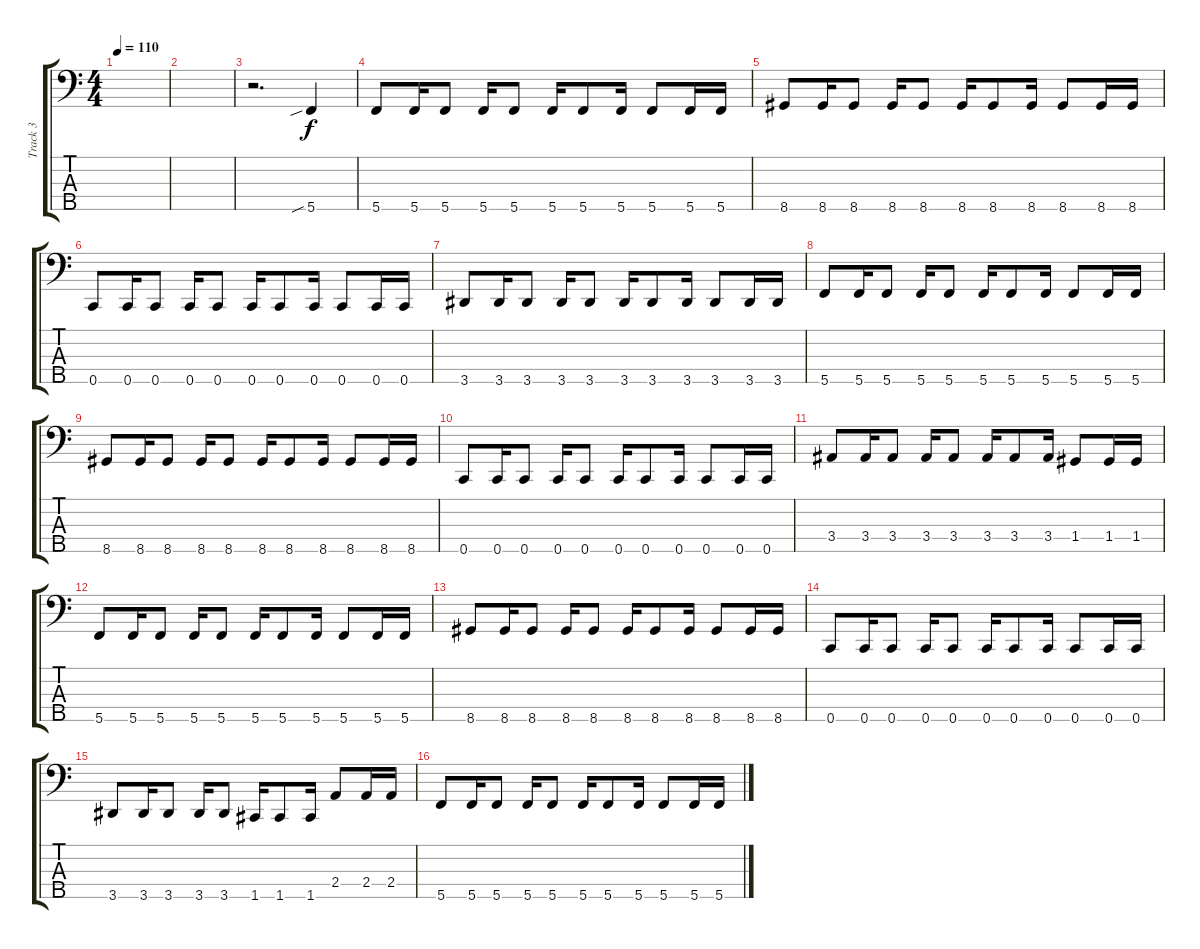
\track ("Track 3" "Track 3") {instrument electricbassfinger}
\staff {score tabs}
\tuning (A2 F2 C2 G1 C1) {hide}
\ts (4 4)
\tempo 110
\clef f4
\ks c
|
|
r.2{d} 5.5{sib}.4 |
5.5.8 5.5.16 5.5.8 5.5.16 5.5.8 5.5.16 5.5.8 5.5.16 5.5.8 5.5.16 5.5.16 |
8.5.8 8.5.16 8.5.8 8.5.16 8.5.8 8.5.16 8.5.8 8.5.16 8.5.8 8.5.16 8.5.16 |
0.5.8 0.5.16 0.5.8 0.5.16 0.5.8 0.5.16 0.5.8 0.5.16 0.5.8 0.5.16 0.5.16 |
3.5.8 3.5.16 3.5.8 3.5.16 3.5.8 3.5.16 3.5.8 3.5.16 3.5.8 3.5.16 3.5.16 |
5.5.8 5.5.16 5.5.8 5.5.16 5.5.8 5.5.16 5.5.8 5.5.16 5.5.8 5.5.16 5.5.16 |
8.5.8 8.5.16 8.5.8 8.5.16 8.5.8 8.5.16 8.5.8 8.5.16 8.5.8 8.5.16 8.5.16 |
0.5.8 0.5.16 0.5.8 0.5.16 0.5.8 0.5.16 0.5.8 0.5.16 0.5.8 0.5.16 0.5.16 |
3.4.8 3.4.16 3.4.8 3.4.16 3.4.8 3.4.16 3.4.8 3.4.16 1.4.8 1.4.16 1.4.16 |
5.5.8 5.5.16 5.5.8 5.5.16 5.5.8 5.5.16 5.5.8 5.5.16 5.5.8 5.5.16 5.5.16 |
8.5.8 8.5.16 8.5.8 8.5.16 8.5.8 8.5.16 8.5.8 8.5.16 8.5.8 8.5.16 8.5.16 |
0.5.8 0.5.16 0.5.8 0.5.16 0.5.8 0.5.16 0.5.8 0.5.16 0.5.8 0.5.16 0.5.16 |
3.5.8 3.5.16 3.5.8 3.5.16 3.5.8 1.5.16 1.5.8 1.5.16 2.4.8 2.4.16 2.4.16 |
5.5.8 5.5.16 5.5.8 5.5.16 5.5.8 5.5.16 5.5.8 5.5.16 5.5.8 5.5.16 5.5.16
